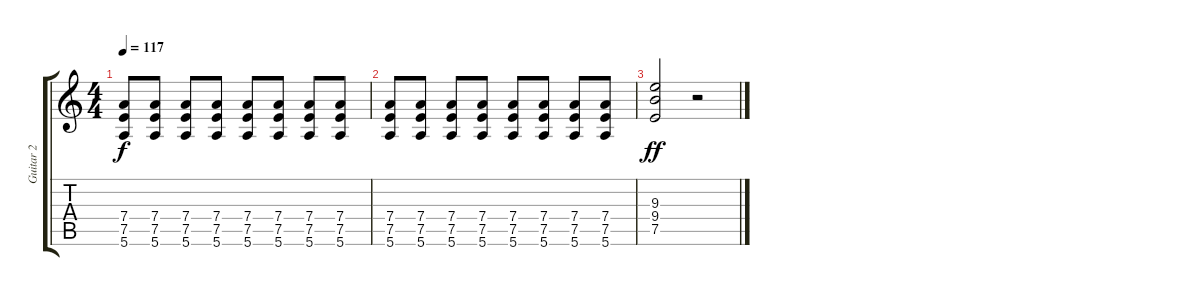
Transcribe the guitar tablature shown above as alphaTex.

\track ("Guitar 2" "Guitar 2") {instrument overdrivenguitar}
\staff {score tabs}
\tuning (E4 B3 G3 D3 A2 E2) {hide}
\ts (4 4)
\tempo 117
\clef g2
\ks c
(7.4 7.5 5.6).8{dy f} (7.4 7.5 5.6).8 (7.4 7.5 5.6).8 (7.4 7.5 5.6).8 (7.4 7.5 5.6).8 (7.4 7.5 5.6).8 (7.4 7.5 5.6).8 (7.4 7.5 5.6).8 |
(7.4 7.5 5.6).8 (7.4 7.5 5.6).8 (7.4 7.5 5.6).8 (7.4 7.5 5.6).8 (7.4 7.5 5.6).8 (7.4 7.5 5.6).8 (7.4 7.5 5.6).8 (7.4 7.5 5.6).8 |
(9.3 9.4 7.5).2{dy ff volume 4} r.2
